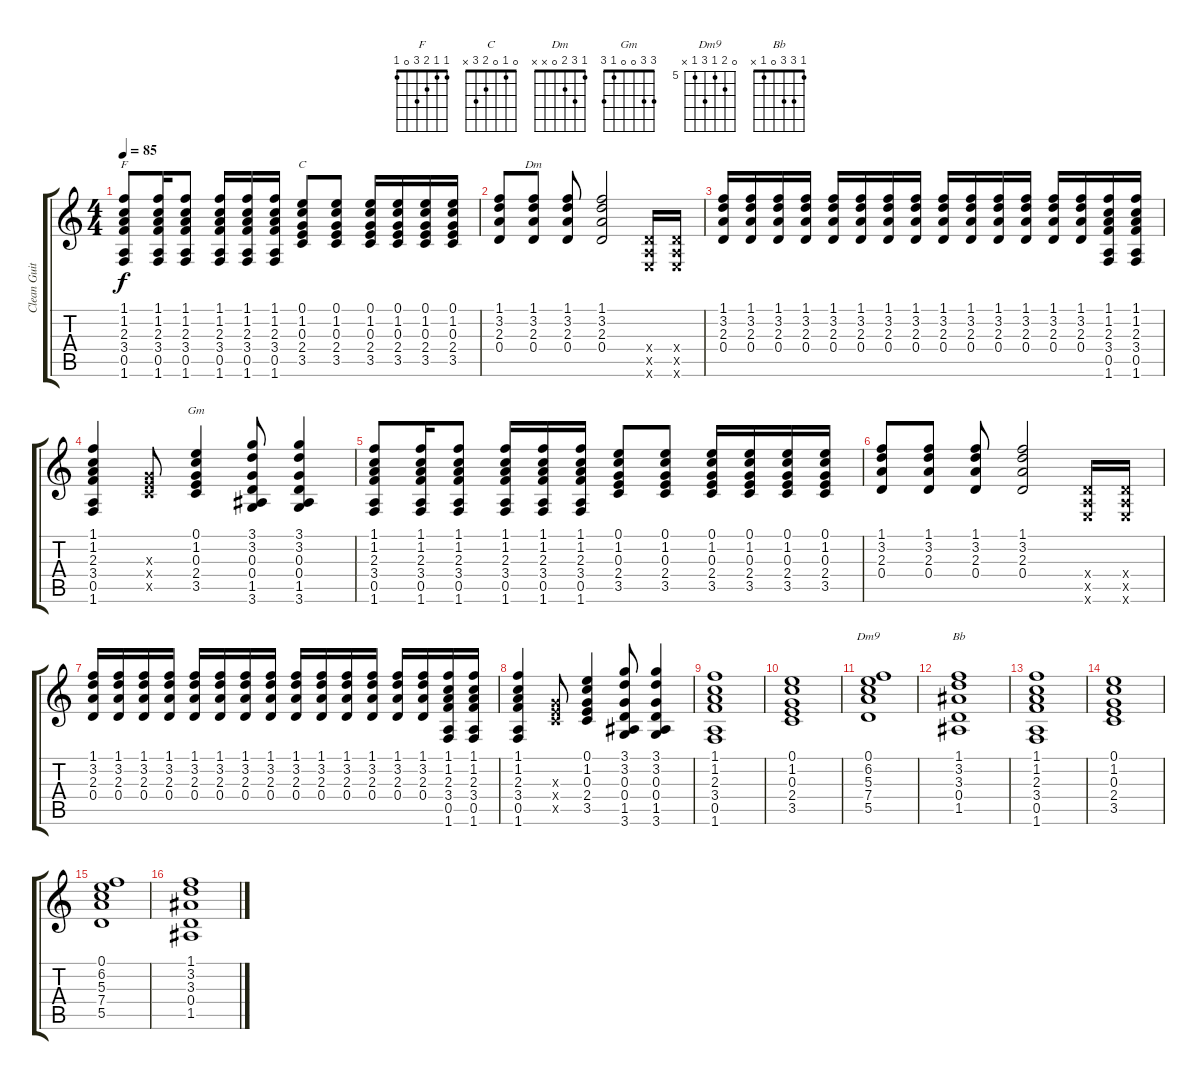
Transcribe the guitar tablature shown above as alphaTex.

\track ("Clean Guitar" "Clean Guit") {instrument acousticguitarsteel}
\staff {score tabs}
\tuning (E4 B3 G3 D3 A2 E2) {hide}
\chord ("F" 1 1 2 3 0 1)
\chord ("C" 0 1 0 2 3 x)
\chord ("Dm" 1 3 2 0 x x)
\chord ("Gm" 3 3 0 0 1 3)
\chord ("Dm9" 0 6 5 7 5 x) {firstfret 5}
\chord ("Bb" 1 3 3 0 1 x)
\ts (4 4)
\tempo 85
\clef g2
\ks c
(1.1 1.2 2.3 3.4 0.5 1.6).8{ch "F" dy f} (1.1 1.2 2.3 3.4 0.5 1.6).16 (1.1 1.2 2.3 3.4 0.5 1.6).8 (1.1 1.2 2.3 3.4 0.5 1.6).16 (1.1 1.2 2.3 3.4 0.5 1.6).16 (1.1 1.2 2.3 3.4 0.5 1.6).16 (0.1 1.2 0.3 2.4 3.5).8{ch "C"} (0.1 1.2 0.3 2.4 3.5).8 (0.1 1.2 0.3 2.4 3.5).16 (0.1 1.2 0.3 2.4 3.5).16 (0.1 1.2 0.3 2.4 3.5).16 (0.1 1.2 0.3 2.4 3.5).16 |
(1.1 3.2 2.3 0.4).8 (1.1 3.2 2.3 0.4).8{ch "Dm"} (1.1 3.2 2.3 0.4).8 (1.1 3.2 2.3 0.4).2 (0.4{x} 0.5{x} 0.6{x}).16 (0.4{x} 0.5{x} 0.6{x}).16 |
(1.1 3.2 2.3 0.4).16 (1.1 3.2 2.3 0.4).16 (1.1 3.2 2.3 0.4).16 (1.1 3.2 2.3 0.4).16 (1.1 3.2 2.3 0.4).16 (1.1 3.2 2.3 0.4).16 (1.1 3.2 2.3 0.4).16 (1.1 3.2 2.3 0.4).16 (1.1 3.2 2.3 0.4).16 (1.1 3.2 2.3 0.4).16 (1.1 3.2 2.3 0.4).16 (1.1 3.2 2.3 0.4).16 (1.1 3.2 2.3 0.4).16 (1.1 3.2 2.3 0.4).16 (1.1 1.2 2.3 3.4 0.5 1.6).16 (1.1 1.2 2.3 3.4 0.5 1.6).16 |
(1.1 1.2 2.3 3.4 0.5 1.6).4 (0.3{x} 2.4{x} 3.5{x}).8 (0.1 1.2 0.3 2.4 3.5).4{ch "Gm"} (3.1 3.2 0.3 0.4 1.5 3.6).8 (3.1 3.2 0.3 0.4 1.5 3.6).4 |
(1.1 1.2 2.3 3.4 0.5 1.6).8 (1.1 1.2 2.3 3.4 0.5 1.6).16 (1.1 1.2 2.3 3.4 0.5 1.6).8 (1.1 1.2 2.3 3.4 0.5 1.6).16 (1.1 1.2 2.3 3.4 0.5 1.6).16 (1.1 1.2 2.3 3.4 0.5 1.6).16 (0.1 1.2 0.3 2.4 3.5).8 (0.1 1.2 0.3 2.4 3.5).8 (0.1 1.2 0.3 2.4 3.5).16 (0.1 1.2 0.3 2.4 3.5).16 (0.1 1.2 0.3 2.4 3.5).16 (0.1 1.2 0.3 2.4 3.5).16 |
(1.1 3.2 2.3 0.4).8 (1.1 3.2 2.3 0.4).8 (1.1 3.2 2.3 0.4).8 (1.1 3.2 2.3 0.4).2 (0.4{x} 0.5{x} 0.6{x}).16 (0.4{x} 0.5{x} 0.6{x}).16 |
(1.1 3.2 2.3 0.4).16 (1.1 3.2 2.3 0.4).16 (1.1 3.2 2.3 0.4).16 (1.1 3.2 2.3 0.4).16 (1.1 3.2 2.3 0.4).16 (1.1 3.2 2.3 0.4).16 (1.1 3.2 2.3 0.4).16 (1.1 3.2 2.3 0.4).16 (1.1 3.2 2.3 0.4).16 (1.1 3.2 2.3 0.4).16 (1.1 3.2 2.3 0.4).16 (1.1 3.2 2.3 0.4).16 (1.1 3.2 2.3 0.4).16 (1.1 3.2 2.3 0.4).16 (1.1 1.2 2.3 3.4 0.5 1.6).16 (1.1 1.2 2.3 3.4 0.5 1.6).16 |
(1.1 1.2 2.3 3.4 0.5 1.6).4 (0.3{x} 2.4{x} 3.5{x}).8 (0.1 1.2 0.3 2.4 3.5).4 (3.1 3.2 0.3 0.4 1.5 3.6).8 (3.1 3.2 0.3 0.4 1.5 3.6).4 |
(1.1 1.2 2.3 3.4 0.5 1.6).1 |
(0.1 1.2 0.3 2.4 3.5).1 |
(0.1 6.2 5.3 7.4 5.5).1{ch "Dm9"} |
(1.1 3.2 3.3 0.4 1.5).1{ch "Bb"} |
(1.1 1.2 2.3 3.4 0.5 1.6).1 |
(0.1 1.2 0.3 2.4 3.5).1 |
(0.1 6.2 5.3 7.4 5.5).1 |
(1.1 3.2 3.3 0.4 1.5).1
